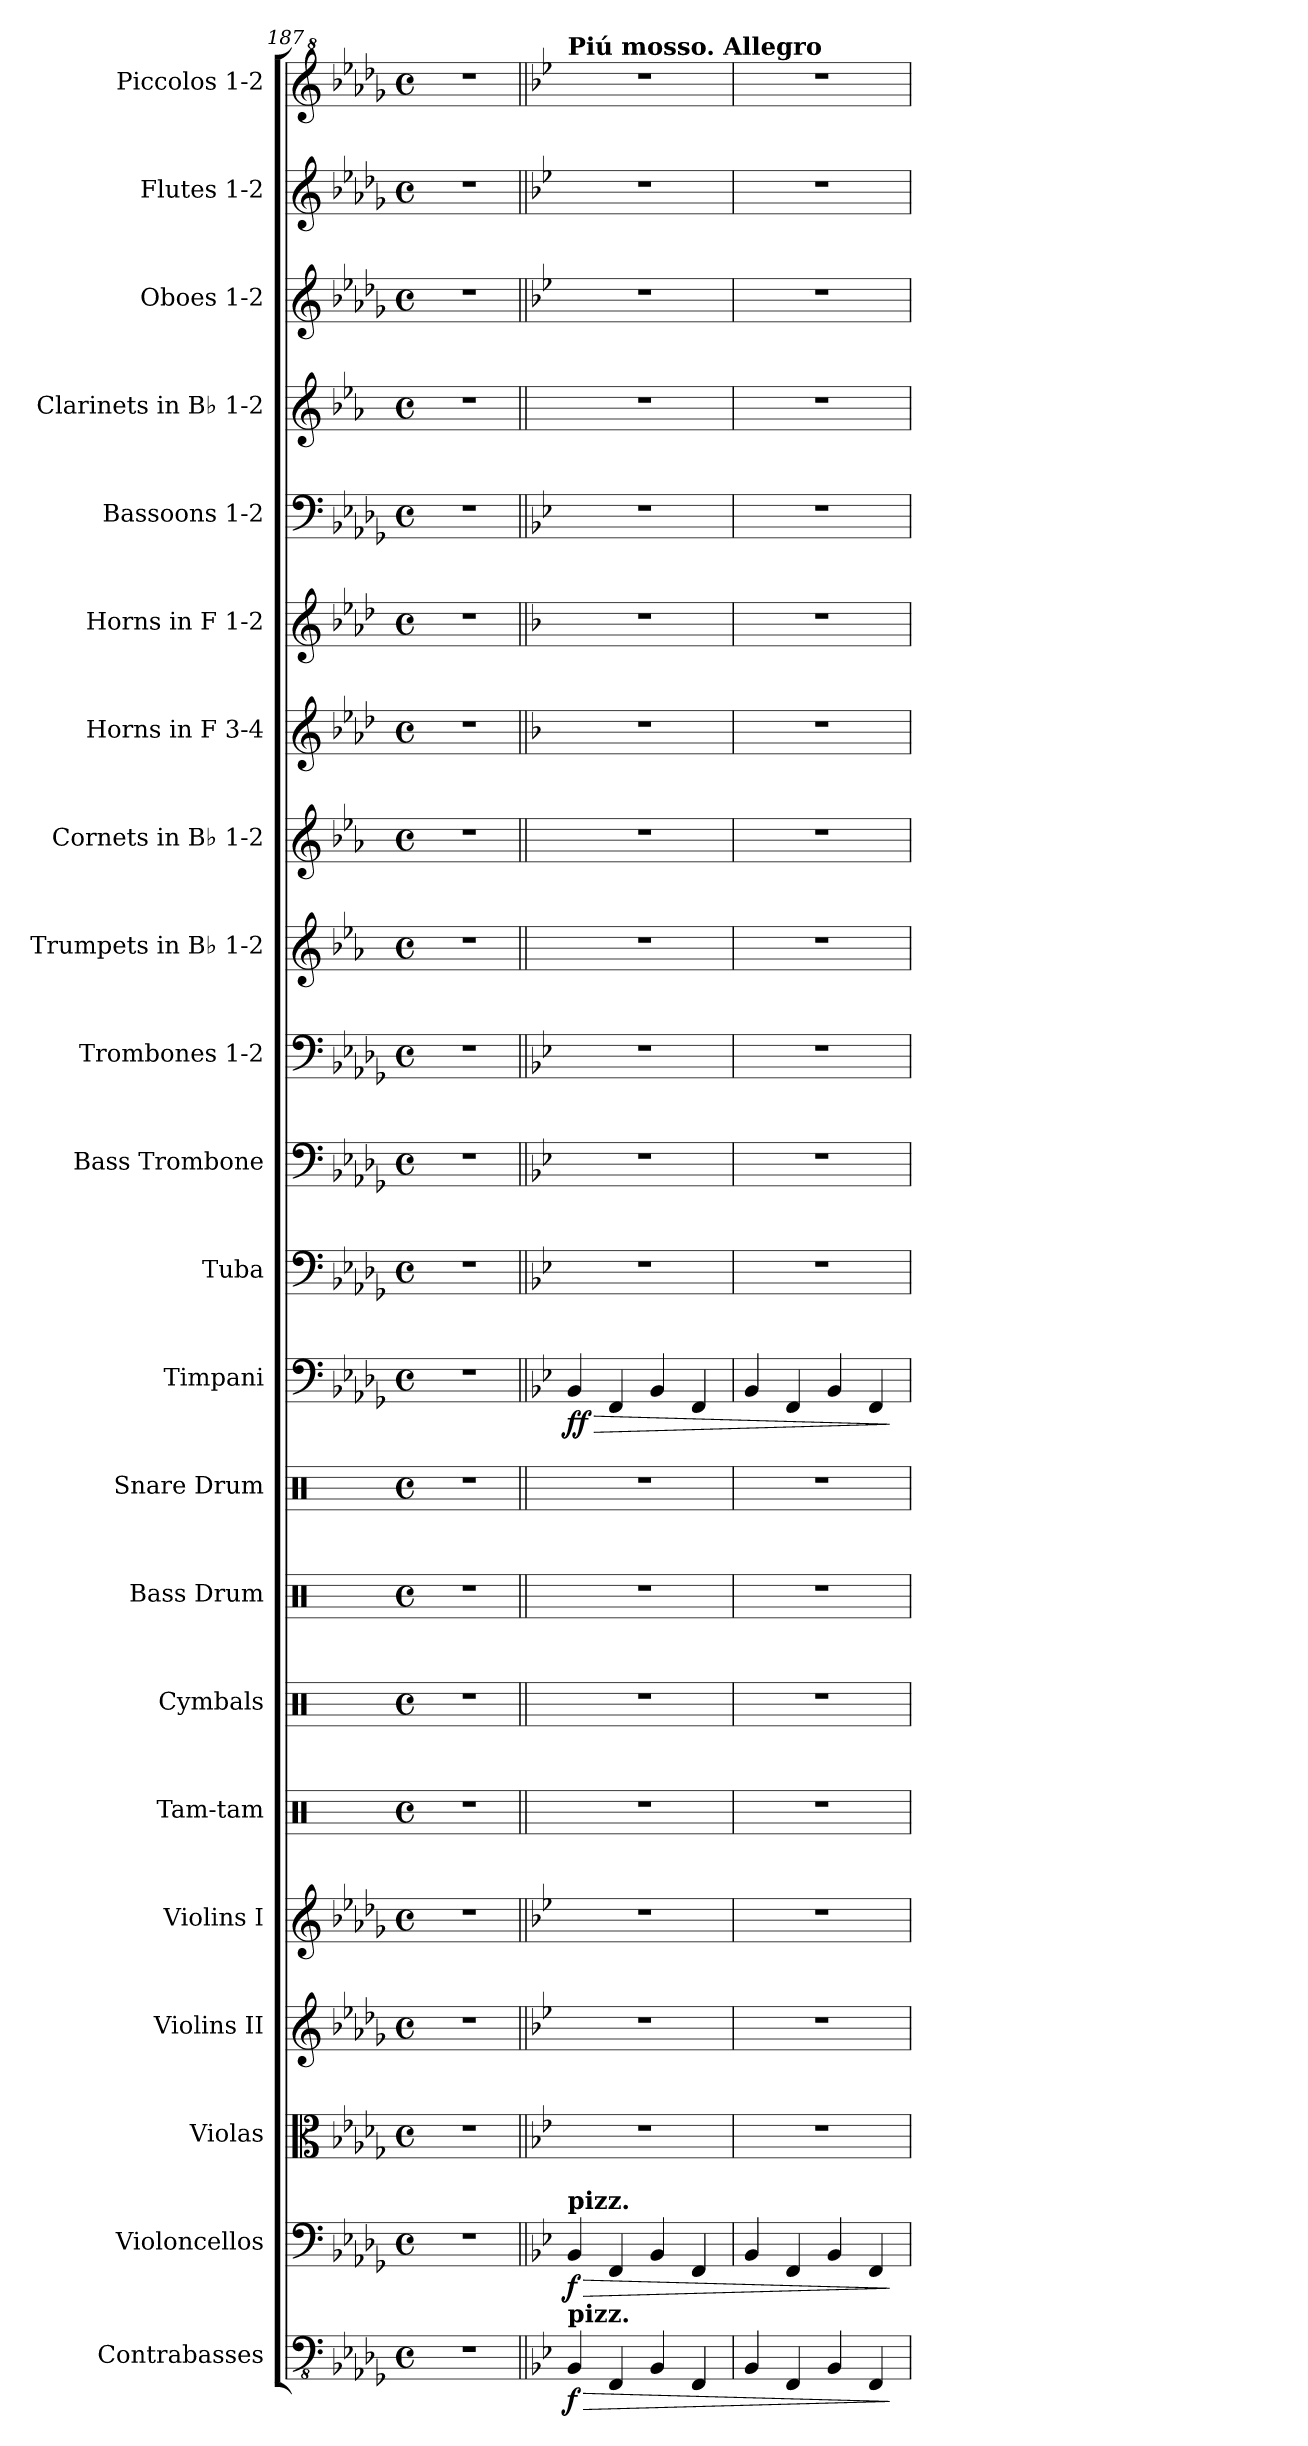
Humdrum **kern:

**kern	**dynam	**kern	**dynam	**kern	**kern	**kern	**kern	**kern	**kern	**kern	**kern	**dynam	**kern	**kern	**kern	**kern	**kern	**kern	**kern	**kern	**kern	**kern	**kern	**kern
*part22	*part22	*part21	*part21	*part20	*part19	*part18	*part17	*part16	*part15	*part14	*part13	*part13	*part12	*part11	*part10	*part9	*part8	*part7	*part6	*part5	*part4	*part3	*part2	*part1
*staff22	*staff22	*staff21	*staff21	*staff20	*staff19	*staff18	*staff17	*staff16	*staff15	*staff14	*staff13	*staff13	*staff12	*staff11	*staff10	*staff9	*staff8	*staff7	*staff6	*staff5	*staff4	*staff3	*staff2	*staff1
*I"Contrabasses	*	*I"Violoncellos	*	*I"Violas	*I"Violins II	*I"Violins I	*I"Tam-tam	*I"Cymbals	*I"Bass Drum	*I"Snare Drum	*I"Timpani	*	*I"Tuba	*I"Bass Trombone	*I"Trombones 1-2	*I"Trumpets in B♭ 1-2	*I"Cornets in B♭ 1-2	*I"Horns in F 3-4	*I"Horns in F 1-2	*I"Bassoons 1-2	*I"Clarinets in B♭ 1-2	*I"Oboes 1-2	*I"Flutes 1-2	*I"Piccolos 1-2
*I'Cbs.	*	*I'Vcs.	*	*I'Vlas.	*I'Vlns. II	*I'Vlns. I	*I'Tam-tam	*I'Cym.	*I'B. Dr.	*I'Sn. Dr.	*I'Timp.	*	*I'Tba.	*I'B. Tbn.	*	*	*	*	*	*I'Bsn. 1-2	*	*I'Ob. 1-2	*I'Fl. 1-2	*I'Picc. 1-2
*clefFv4	*	*clefF4	*	*clefC3	*clefG2	*clefG2	*clefX	*clefX	*clefX	*clefX	*clefF4	*	*clefF4	*clefF4	*clefF4	*clefG2	*clefG2	*clefG2	*clefG2	*clefF4	*clefG2	*clefG2	*clefG2	*clefG^2
*	*	*	*	*	*	*	*	*	*	*	*	*	*	*	*	*ITrd1c2	*ITrd1c2	*ITrd4c7	*ITrd4c7	*	*ITrd1c2	*	*	*ITrd-7c-12
*k[b-e-a-d-g-]	*	*k[b-e-a-d-g-]	*	*k[b-e-a-d-g-]	*k[b-e-a-d-g-]	*k[b-e-a-d-g-]	*k[]	*k[]	*k[]	*k[]	*k[b-e-a-d-g-]	*	*k[b-e-a-d-g-]	*k[b-e-a-d-g-]	*k[b-e-a-d-g-]	*k[b-e-a-d-g-]	*k[b-e-a-d-g-]	*k[b-e-a-d-g-]	*k[b-e-a-d-g-]	*k[b-e-a-d-g-]	*k[b-e-a-d-g-]	*k[b-e-a-d-g-]	*k[b-e-a-d-g-]	*k[b-e-a-d-g-]
*M4/4	*	*M4/4	*	*M4/4	*M4/4	*M4/4	*M4/4	*M4/4	*M4/4	*M4/4	*M4/4	*	*M4/4	*M4/4	*M4/4	*M4/4	*M4/4	*M4/4	*M4/4	*M4/4	*M4/4	*M4/4	*M4/4	*M4/4
*met(c)	*	*met(c)	*	*met(c)	*met(c)	*met(c)	*met(c)	*met(c)	*met(c)	*met(c)	*met(c)	*	*met(c)	*met(c)	*met(c)	*met(c)	*met(c)	*met(c)	*met(c)	*met(c)	*met(c)	*met(c)	*met(c)	*met(c)
=187	=187	=187	=187	=187	=187	=187	=187	=187	=187	=187	=187	=187	=187	=187	=187	=187	=187	=187	=187	=187	=187	=187	=187	=187
1r	.	1r	.	1r	1r	1r	1r	1r	1r	1r	1r	.	1r	1r	1r	1r	1r	1r	1r	1r	1r	1r	1r	1r
=188||	=188||	=188||	=188||	=188||	=188||	=188||	=188||	=188||	=188||	=188||	=188||	=188||	=188||	=188||	=188||	=188||	=188||	=188||	=188||	=188||	=188||	=188||	=188||	=188||
*k[b-e-]	*	*k[b-e-]	*	*k[b-e-]	*k[b-e-]	*k[b-e-]	*	*	*	*	*k[b-e-]	*	*k[b-e-]	*k[b-e-]	*k[b-e-]	*k[b-e-]	*k[b-e-]	*k[b-e-]	*k[b-e-]	*k[b-e-]	*k[b-e-]	*k[b-e-]	*k[b-e-]	*k[b-e-]
*	*	*	*	*	*	*	*	*	*	*	*	*	*	*	*	*	*	*	*	*	*	*	*	*MM125
!	!	!	!	!	!	!	!	!	!	!	!	!	!	!	!	!	!	!	!	!	!	!	!	!LO:TX:a:B:t=Piú mosso. Allegro
!	!	!LO:TX:a:B:t=pizz.	!	!	!	!	!	!	!	!	!	!	!	!	!	!	!	!	!	!	!	!	!	!
!LO:TX:a:B:t=pizz.	!	!	!	!	!	!	!	!	!	!	!	!	!	!	!	!	!	!	!	!	!	!	!	!
!	!LO:HP:b	!	!LO:HP:b	!	!	!	!	!	!	!	!	!LO:HP:b	!	!	!	!	!	!	!	!	!	!	!	!
!	!LO:DY:n=1:b	!	!LO:DY:n=1:b	!	!	!	!	!	!	!	!	!LO:DY:n=1:b	!	!	!	!	!	!	!	!	!	!	!	!
4BBB-/	> f	4BB-/	> f	1r	1r	1r	1r	1r	1r	1r	4BB-/	> ff	1r	1r	1r	1r	1r	1r	1r	1r	1r	1r	1r	1r
4FFF/	.	4FF/	.	.	.	.	.	.	.	.	4FF/	.	.	.	.	.	.	.	.	.	.	.	.	.
4BBB-/	.	4BB-/	.	.	.	.	.	.	.	.	4BB-/	.	.	.	.	.	.	.	.	.	.	.	.	.
4FFF/	.	4FF/	.	.	.	.	.	.	.	.	4FF/	.	.	.	.	.	.	.	.	.	.	.	.	.
=189	=189	=189	=189	=189	=189	=189	=189	=189	=189	=189	=189	=189	=189	=189	=189	=189	=189	=189	=189	=189	=189	=189	=189	=189
4BBB-/	.	4BB-/	.	1r	1r	1r	1r	1r	1r	1r	4BB-/	.	1r	1r	1r	1r	1r	1r	1r	1r	1r	1r	1r	1r
4FFF/	.	4FF/	.	.	.	.	.	.	.	.	4FF/	.	.	.	.	.	.	.	.	.	.	.	.	.
4BBB-/	.	4BB-/	.	.	.	.	.	.	.	.	4BB-/	.	.	.	.	.	.	.	.	.	.	.	.	.
4FFF/	.	4FF/	.	.	.	.	.	.	.	.	4FF/	.	.	.	.	.	.	.	.	.	.	.	.	.
.	]	.	]	.	.	.	.	.	.	.	.	]	.	.	.	.	.	.	.	.	.	.	.	.
=	=	=	=	=	=	=	=	=	=	=	=	=	=	=	=	=	=	=	=	=	=	=	=	=
*-	*-	*-	*-	*-	*-	*-	*-	*-	*-	*-	*-	*-	*-	*-	*-	*-	*-	*-	*-	*-	*-	*-	*-	*-
